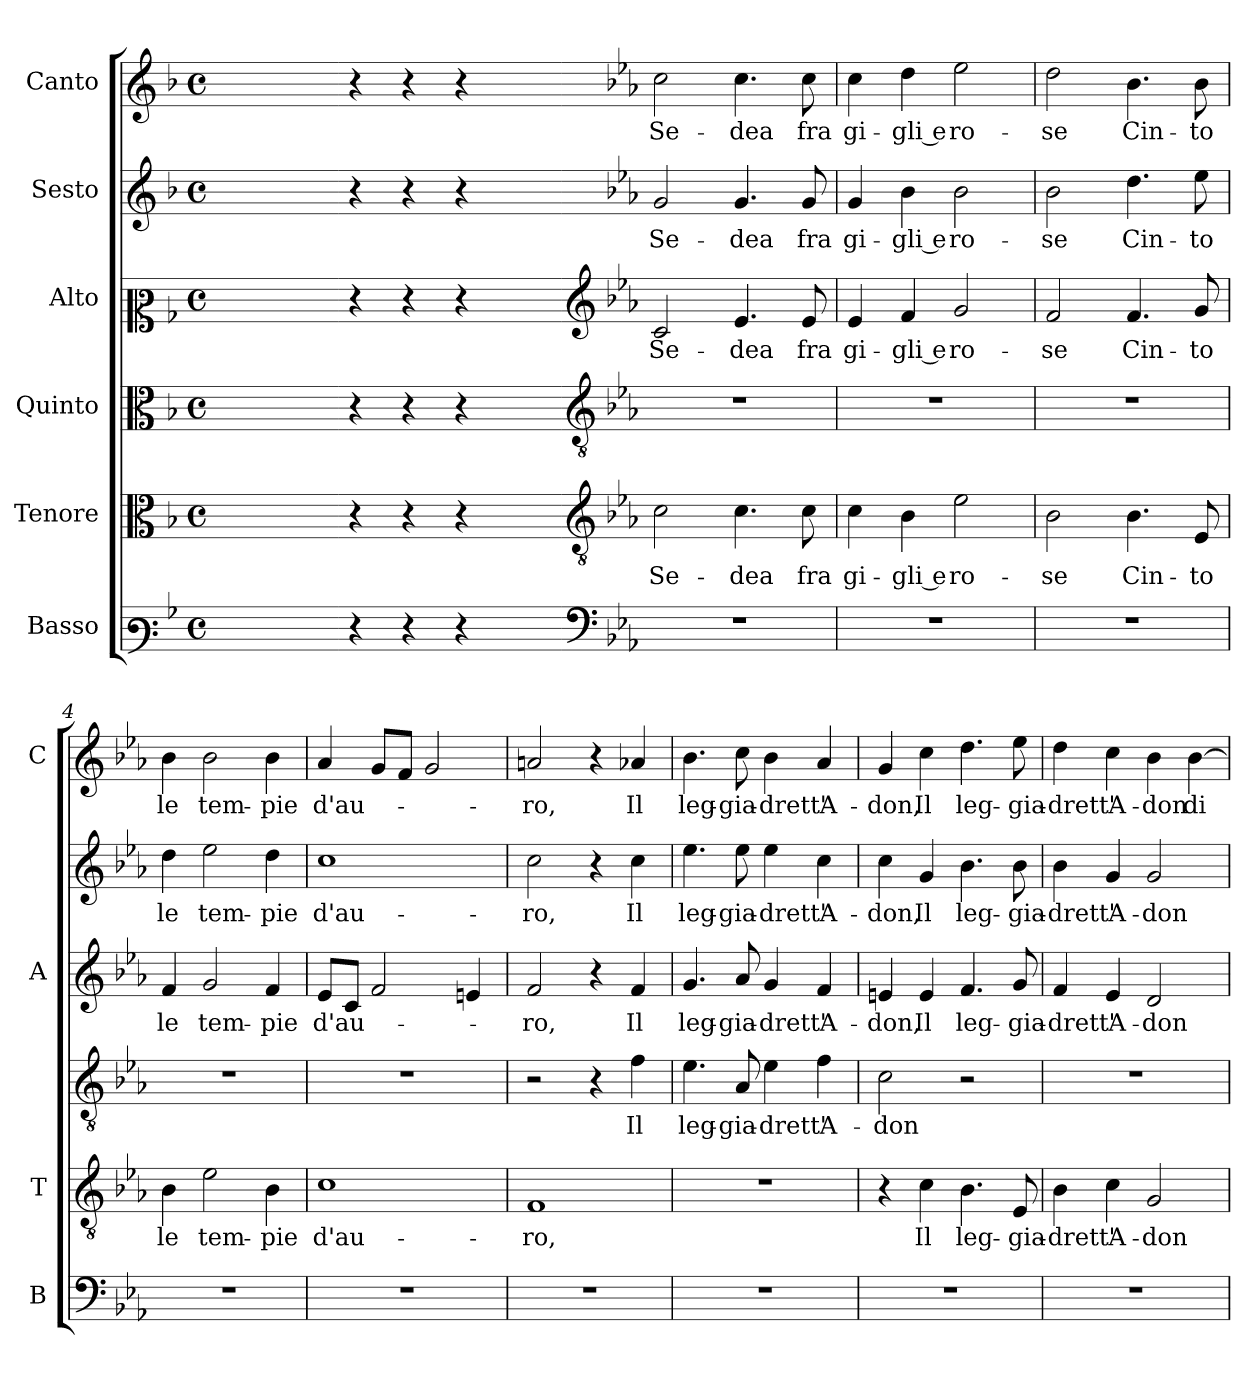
**kern	**kern	**text	**kern	**text	**kern	**text	**kern	**text	**kern	**text
*part6	*part5	*part5	*part4	*part4	*part3	*part3	*part2	*part2	*part1	*part1
*staff6	*staff5	*staff5	*staff4	*staff4	*staff3	*staff3	*staff2	*staff2	*staff1	*staff1
*I"Basso	*I"Tenore	*	*I"Quinto	*	*I"Alto	*	*I"Sesto	*	*I"Canto	*
*I'B	*I'T	*	*	*	*I'A	*	*	*	*I'C	*
*clefF3	*clefC3	*	*clefC3	*	*clefC2	*	*clefG2	*	*clefG2	*
*k[b-]	*k[b-]	*	*k[b-]	*	*k[b-]	*	*k[b-]	*	*k[b-]	*
*F:	*F:	*	*F:	*	*F:	*	*F:	*	*F:	*
*M4/4	*M4/4	*	*M4/4	*	*M4/4	*	*M4/4	*	*M4/4	*
*met(c)	*met(c)	*	*met(c)	*	*met(c)	*	*met(c)	*	*met(c)	*
=	=	=	=	=	=	=	=	=	=	=
1ryy	1ryy	.	1ryy	.	1ryy	.	1ryy	.	1ryy	.
=1X-	=1X-	=1X-	=1X-	=1X-	=1X-	=1X-	=1X-	=1X-	=1X-	=1X-
4r	4r	.	4r	.	4r	.	4r	.	4r	.
4r	4r	.	4r	.	4r	.	4r	.	4r	.
4r	4r	.	4r	.	4r	.	4r	.	4r	.
4ryy	4ryy	.	4ryy	.	4ryy	.	4ryy	.	4ryy	.
=1-	=1-	=1-	=1-	=1-	=1-	=1-	=1-	=1-	=1-	=1-
*clefF4	*clefGv2	*	*clefGv2	*	*clefG2	*	*	*	*	*
*k[b-e-a-]	*k[b-e-a-]	*	*k[b-e-a-]	*	*k[b-e-a-]	*	*k[b-e-a-]	*	*k[b-e-a-]	*
*E-:	*E-:	*	*E-:	*	*E-:	*	*E-:	*	*E-:	*
!	!	!LO:LY:b	!	!	!	!LO:LY:b	!	!LO:LY:b	!	!LO:LY:b
1r	2c\	Se-	1r	.	2c/	Se-	2g/	Se-	2cc\	Se-
!	!	!LO:LY:b	!	!	!	!LO:LY:b	!	!LO:LY:b	!	!LO:LY:b
.	4.c\	-dea	.	.	4.e-/	-dea	4.g/	-dea	4.cc\	-dea
!	!	!LO:LY:b	!	!	!	!LO:LY:b	!	!LO:LY:b	!	!LO:LY:b
.	8c\	fra	.	.	8e-/	fra	8g/	fra	8cc\	fra
=2	=2	=2	=2	=2	=2	=2	=2	=2	=2	=2
!	!	!LO:LY:b	!	!	!	!LO:LY:b	!	!LO:LY:b	!	!LO:LY:b
1r	4c\	gi-	1r	.	4e-/	gi-	4g/	gi-	4cc\	gi-
!	!	!LO:LY:b	!	!	!	!LO:LY:b	!	!LO:LY:b	!	!LO:LY:b
.	4B-\	-gli e	.	.	4f/	-gli e	4b-\	-gli e	4dd\	-gli e
!	!	!LO:LY:b	!	!	!	!LO:LY:b	!	!LO:LY:b	!	!LO:LY:b
.	2e-\	ro-	.	.	2g/	ro-	2b-\	ro-	2ee-\	ro-
=3	=3	=3	=3	=3	=3	=3	=3	=3	=3	=3
!	!	!LO:LY:b	!	!	!	!LO:LY:b	!	!LO:LY:b	!	!LO:LY:b
1r	2B-\	-se	1r	.	2f/	-se	2b-\	-se	2dd\	-se
!	!	!LO:LY:b	!	!	!	!LO:LY:b	!	!LO:LY:b	!	!LO:LY:b
.	4.B-\	Cin-	.	.	4.f/	Cin-	4.dd\	Cin-	4.b-\	Cin-
!	!	!LO:LY:b	!	!	!	!LO:LY:b	!	!LO:LY:b	!	!LO:LY:b
.	8E-/	-to	.	.	8g/	-to	8ee-\	-to	8b-\	-to
=4	=4	=4	=4	=4	=4	=4	=4	=4	=4	=4
!	!	!LO:LY:b	!	!	!	!LO:LY:b	!	!LO:LY:b	!	!LO:LY:b
1r	4B-\	le	1r	.	4f/	le	4dd\	le	4b-\	le
!	!	!LO:LY:b	!	!	!	!LO:LY:b	!	!LO:LY:b	!	!LO:LY:b
.	2e-\	tem-	.	.	2g/	tem-	2ee-\	tem-	2b-\	tem-
!	!	!LO:LY:b	!	!	!	!LO:LY:b	!	!LO:LY:b	!	!LO:LY:b
.	4B-\	-pie	.	.	4f/	-pie	4dd\	-pie	4b-\	-pie
=5	=5	=5	=5	=5	=5	=5	=5	=5	=5	=5
!	!	!LO:LY:b	!	!	!	!LO:LY:b	!	!LO:LY:b	!	!LO:LY:b
1r	1c	d'au-	1r	.	8e-/L	d'au-	1cc	d'au-	4a-/	d'au-
.	.	.	.	.	8c/J	.	.	.	.	.
.	.	.	.	.	2f/	.	.	.	8g/L	.
.	.	.	.	.	.	.	.	.	8f/J	.
.	.	.	.	.	.	.	.	.	2g/	.
.	.	.	.	.	4en/	.	.	.	.	.
=6	=6	=6	=6	=6	=6	=6	=6	=6	=6	=6
!	!	!LO:LY:b	!	!	!	!LO:LY:b	!	!LO:LY:b	!	!LO:LY:b
1r	1F	-ro,	2r	.	2f/	-ro,	2cc\	-ro,	2an/	-ro,
.	.	.	4r	.	4r	.	4r	.	4r	.
!	!	!	!	!LO:LY:b	!	!LO:LY:b	!	!LO:LY:b	!	!LO:LY:b
.	.	.	4f\	Il	4f/	Il	4cc\	Il	4a-X/	Il
!!LO:LB:g=z
=7	=7	=7	=7	=7	=7	=7	=7	=7	=7	=7
!	!	!	!	!LO:LY:b	!	!LO:LY:b	!	!LO:LY:b	!	!LO:LY:b
1r	1r	.	4.e-\	leg-	4.g/	leg-	4.ee-\	leg-	4.b-\	leg-
!	!	!	!	!LO:LY:b	!	!LO:LY:b	!	!LO:LY:b	!	!LO:LY:b
.	.	.	8A-/	-gia-	8a-/	-gia-	8ee-\	-gia-	8cc\	-gia-
!	!	!	!	!LO:LY:b	!	!LO:LY:b	!	!LO:LY:b	!	!LO:LY:b
.	.	.	4e-\	-drett'	4g/	-drett'	4ee-\	-drett'	4b-\	-drett'
!	!	!	!	!LO:LY:b	!	!LO:LY:b	!	!LO:LY:b	!	!LO:LY:b
.	.	.	4f\	A-	4f/	A-	4cc\	A-	4a-/	A-
=8	=8	=8	=8	=8	=8	=8	=8	=8	=8	=8
!	!	!	!	!LO:LY:b	!	!LO:LY:b	!	!LO:LY:b	!	!LO:LY:b
1r	4r	.	2c\	-don	4en/	-don,	4cc\	-don,	4g/	-don,
!	!	!LO:LY:b	!	!	!	!LO:LY:b	!	!LO:LY:b	!	!LO:LY:b
.	4c\	Il	.	.	4e/	Il	4g/	Il	4cc\	Il
!	!	!LO:LY:b	!	!	!	!LO:LY:b	!	!LO:LY:b	!	!LO:LY:b
.	4.B-\	leg-	2r	.	4.f/	leg-	4.b-\	leg-	4.dd\	leg-
!	!	!LO:LY:b	!	!	!	!LO:LY:b	!	!LO:LY:b	!	!LO:LY:b
.	8E-/	-gia-	.	.	8g/	-gia-	8b-\	-gia-	8ee-\	-gia-
=9	=9	=9	=9	=9	=9	=9	=9	=9	=9	=9
!	!	!LO:LY:b	!	!	!	!LO:LY:b	!	!LO:LY:b	!	!LO:LY:b
1r	4B-\	-drett'	1r	.	4f/	-drett'	4b-\	-drett'	4dd\	-drett'
!	!	!LO:LY:b	!	!	!	!LO:LY:b	!	!LO:LY:b	!	!LO:LY:b
.	4c\	A-	.	.	4e-/	A-	4g/	A-	4cc\	A-
!	!	!LO:LY:b	!	!	!	!LO:LY:b	!	!LO:LY:b	!	!LO:LY:b
.	2G/	-don	.	.	2d/	-don	2g/	-don	4b-\	-don
!	!	!	!	!	!	!	!	!	!	!LO:LY:b
.	.	.	.	.	.	.	.	.	[4b-\	di
=	=	=	=	=	=	=	=	=	=	=
*-	*-	*-	*-	*-	*-	*-	*-	*-	*-	*-
